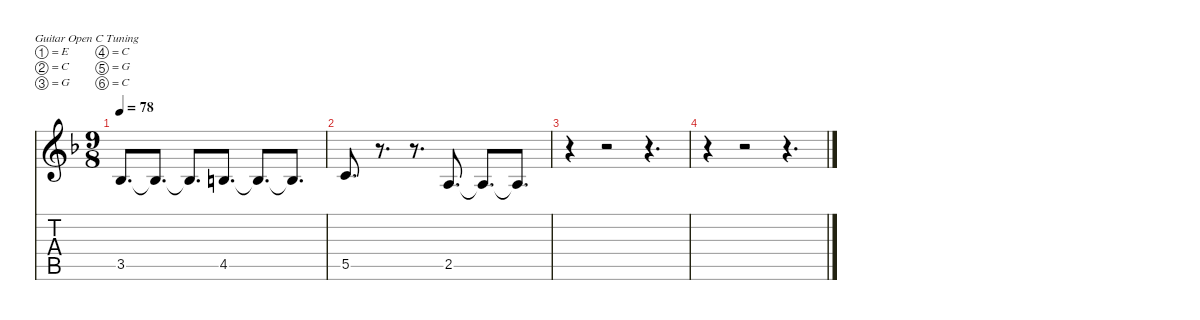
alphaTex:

\defaultSystemsLayout 4
\hideDynamics
\bracketExtendMode nobrackets
\singleTrackTrackNamePolicy hidden
\multiTrackTrackNamePolicy hidden
\firstSystemTrackNameMode fullname
\firstSystemTrackNameOrientation horizontal
\otherSystemsTrackNameOrientation horizontal
\track ("Guitar 2" "dist.guit.") {instrument distortionguitar}
\staff {score tabs}
\tuning (E4 C4 G3 C3 G2 C2)
\ts (9 8)
\tempo 78
\clef g2
\ks f
3.5{acc b}.8{d dy f} 3.5{t acc b}.8{d} 3.5{t acc b}.8{d} 4.5{acc forcenatural}.8{d} 4.5{t acc forcenatural}.8{d} 4.5{t acc forcenatural}.8{d} |
5.5{acc forcenatural}.8{d} r.8{d} r.8{d} 2.5{acc forcenatural}.8{d} 2.5{t acc forcenatural}.8{d} 2.5{t acc forcenatural}.8{d} |
r.4 r.2 r.4{d} |
r.4 r.2 r.4{d}
